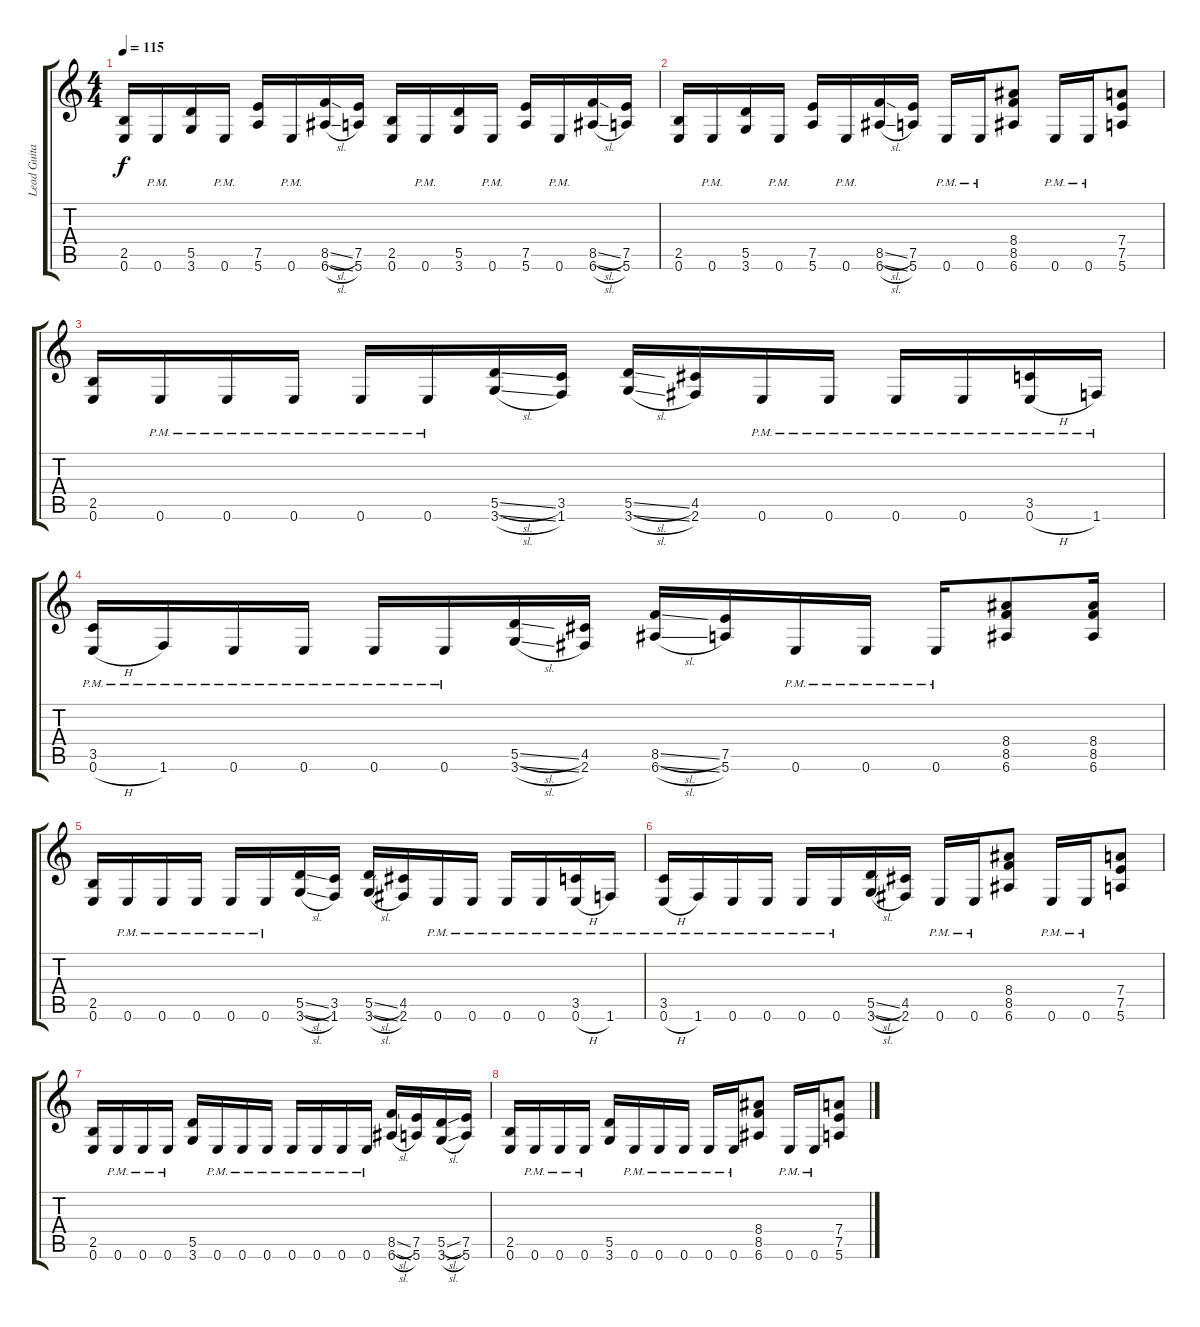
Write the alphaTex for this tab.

\track ("Lead Guitar" "Lead Guita") {instrument distortionguitar}
\staff {score tabs}
\tuning (E4 B3 G3 D3 A2 E2) {hide}
\ts (4 4)
\tempo 115
\clef g2
\ks c
(2.5 0.6).16{dy f} 0.6{pm}.16 (5.5 3.6).16 0.6{pm}.16 (7.5 5.6).16 0.6{pm}.16 (8.5{sl} 6.6{sl}).16 (7.5 5.6).16 (2.5 0.6).16 0.6{pm}.16 (5.5 3.6).16 0.6{pm}.16 (7.5 5.6).16 0.6{pm}.16 (8.5{sl} 6.6{sl}).16 (7.5 5.6).16 |
(2.5 0.6).16 0.6{pm}.16 (5.5 3.6).16 0.6{pm}.16 (7.5 5.6).16 0.6{pm}.16 (8.5{sl} 6.6{sl}).16 (7.5 5.6).16 0.6{pm}.16 0.6{pm}.16 (8.4 8.5 6.6).8 0.6{pm}.16 0.6{pm}.16 (7.4 7.5 5.6).8 |
(2.5 0.6).16 0.6{pm}.16 0.6{pm}.16 0.6{pm}.16 0.6{pm}.16 0.6{pm}.16 (5.5{sl} 3.6{sl}).16 (3.5 1.6).16 (5.5{sl} 3.6{sl}).16 (4.5 2.6).16 0.6{pm}.16 0.6{pm}.16 0.6{pm}.16 0.6{pm}.16 (3.5 0.6{h pm}).16 1.6{pm}.16 |
(3.5 0.6{h pm}).16 1.6{pm}.16 0.6{pm}.16 0.6{pm}.16 0.6{pm}.16 0.6{pm}.16 (5.5{sl} 3.6{sl}).16 (4.5 2.6).16 (8.5{sl} 6.6{sl}).16 (7.5 5.6).16 0.6{pm}.16 0.6{pm}.16 0.6{pm}.16 (8.4 8.5 6.6).8 (8.4 8.5 6.6).16 |
(2.5 0.6).16 0.6{pm}.16 0.6{pm}.16 0.6{pm}.16 0.6{pm}.16 0.6{pm}.16 (5.5{sl} 3.6{sl}).16 (3.5 1.6).16 (5.5{sl} 3.6{sl}).16 (4.5 2.6).16 0.6{pm}.16 0.6{pm}.16 0.6{pm}.16 0.6{pm}.16 (3.5 0.6{h pm}).16 1.6{pm}.16 |
(3.5 0.6{h pm}).16 1.6{pm}.16 0.6{pm}.16 0.6{pm}.16 0.6{pm}.16 0.6{pm}.16 (5.5{sl} 3.6{sl}).16 (4.5 2.6).16 0.6{pm}.16 0.6{pm}.16 (8.4 8.5 6.6).8 0.6{pm}.16 0.6{pm}.16 (7.4 7.5 5.6).8 |
(2.5 0.6).16 0.6{pm}.16 0.6{pm}.16 0.6{pm}.16 (5.5 3.6).16 0.6{pm}.16 0.6{pm}.16 0.6{pm}.16 0.6{pm}.16 0.6{pm}.16 0.6{pm}.16 0.6{pm}.16 (8.5{sl} 6.6{sl}).16 (7.5 5.6).16 (5.5{sl} 3.6{sl}).16 (7.5 5.6).16 |
(2.5 0.6).16 0.6{pm}.16 0.6{pm}.16 0.6{pm}.16 (5.5 3.6).16 0.6{pm}.16 0.6{pm}.16 0.6{pm}.16 0.6{pm}.16 0.6{pm}.16 (8.4 8.5 6.6).8 0.6{pm}.16 0.6{pm}.16 (7.4 7.5 5.6).8
